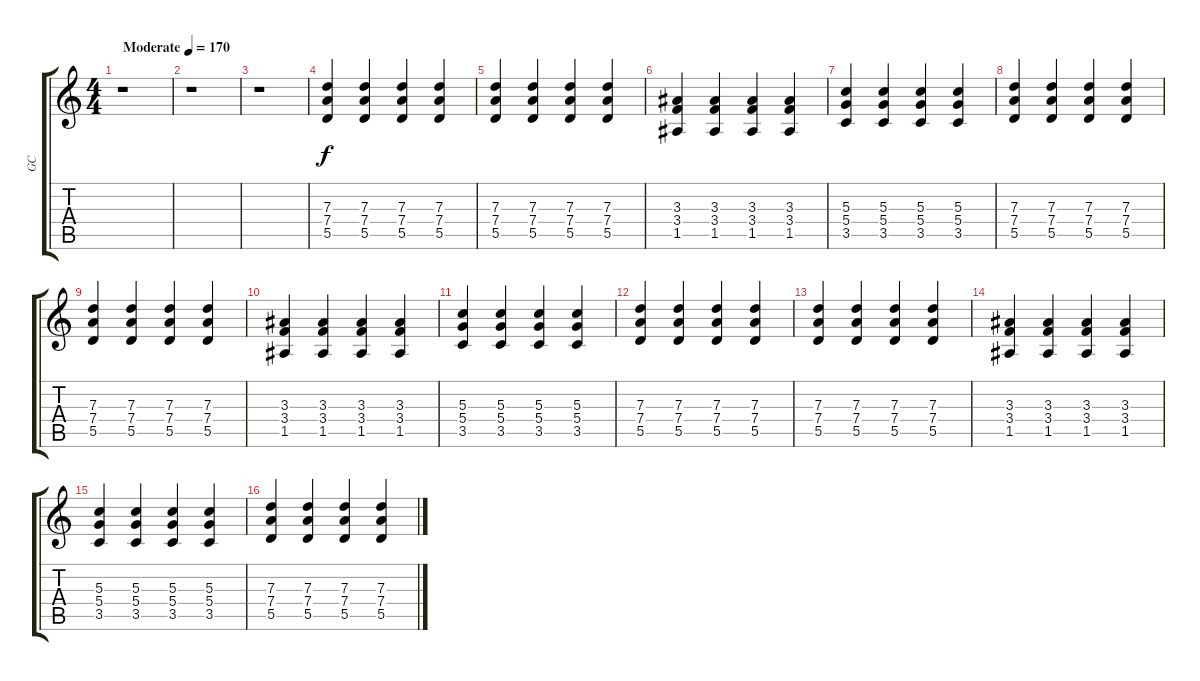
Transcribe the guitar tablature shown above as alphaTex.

\track ("GC" "GC") {instrument distortionguitar}
\staff {score tabs}
\tuning (E4 B3 G3 D3 A2 E2) {hide}
\ts (4 4)
\tempo (170 "Moderate")
\clef g2
\ks c
r.1{dy f instrument distortionguitar} |
r.1 |
r.1 |
(7.3 7.4 5.5).4 (7.3 7.4 5.5).4 (7.3 7.4 5.5).4 (7.3 7.4 5.5).4 |
(7.3 7.4 5.5).4 (7.3 7.4 5.5).4 (7.3 7.4 5.5).4 (7.3 7.4 5.5).4 |
(3.3 3.4 1.5).4 (3.3 3.4 1.5).4 (3.3 3.4 1.5).4 (3.3 3.4 1.5).4 |
(5.3 5.4 3.5).4 (5.3 5.4 3.5).4 (5.3 5.4 3.5).4 (5.3 5.4 3.5).4 |
(7.3 7.4 5.5).4 (7.3 7.4 5.5).4 (7.3 7.4 5.5).4 (7.3 7.4 5.5).4 |
(7.3 7.4 5.5).4 (7.3 7.4 5.5).4 (7.3 7.4 5.5).4 (7.3 7.4 5.5).4 |
(3.3 3.4 1.5).4 (3.3 3.4 1.5).4 (3.3 3.4 1.5).4 (3.3 3.4 1.5).4 |
(5.3 5.4 3.5).4 (5.3 5.4 3.5).4 (5.3 5.4 3.5).4 (5.3 5.4 3.5).4 |
(7.3 7.4 5.5).4 (7.3 7.4 5.5).4 (7.3 7.4 5.5).4 (7.3 7.4 5.5).4 |
(7.3 7.4 5.5).4 (7.3 7.4 5.5).4 (7.3 7.4 5.5).4 (7.3 7.4 5.5).4 |
(3.3 3.4 1.5).4 (3.3 3.4 1.5).4 (3.3 3.4 1.5).4 (3.3 3.4 1.5).4 |
(5.3 5.4 3.5).4 (5.3 5.4 3.5).4 (5.3 5.4 3.5).4 (5.3 5.4 3.5).4 |
(7.3 7.4 5.5).4 (7.3 7.4 5.5).4 (7.3 7.4 5.5).4 (7.3 7.4 5.5).4
